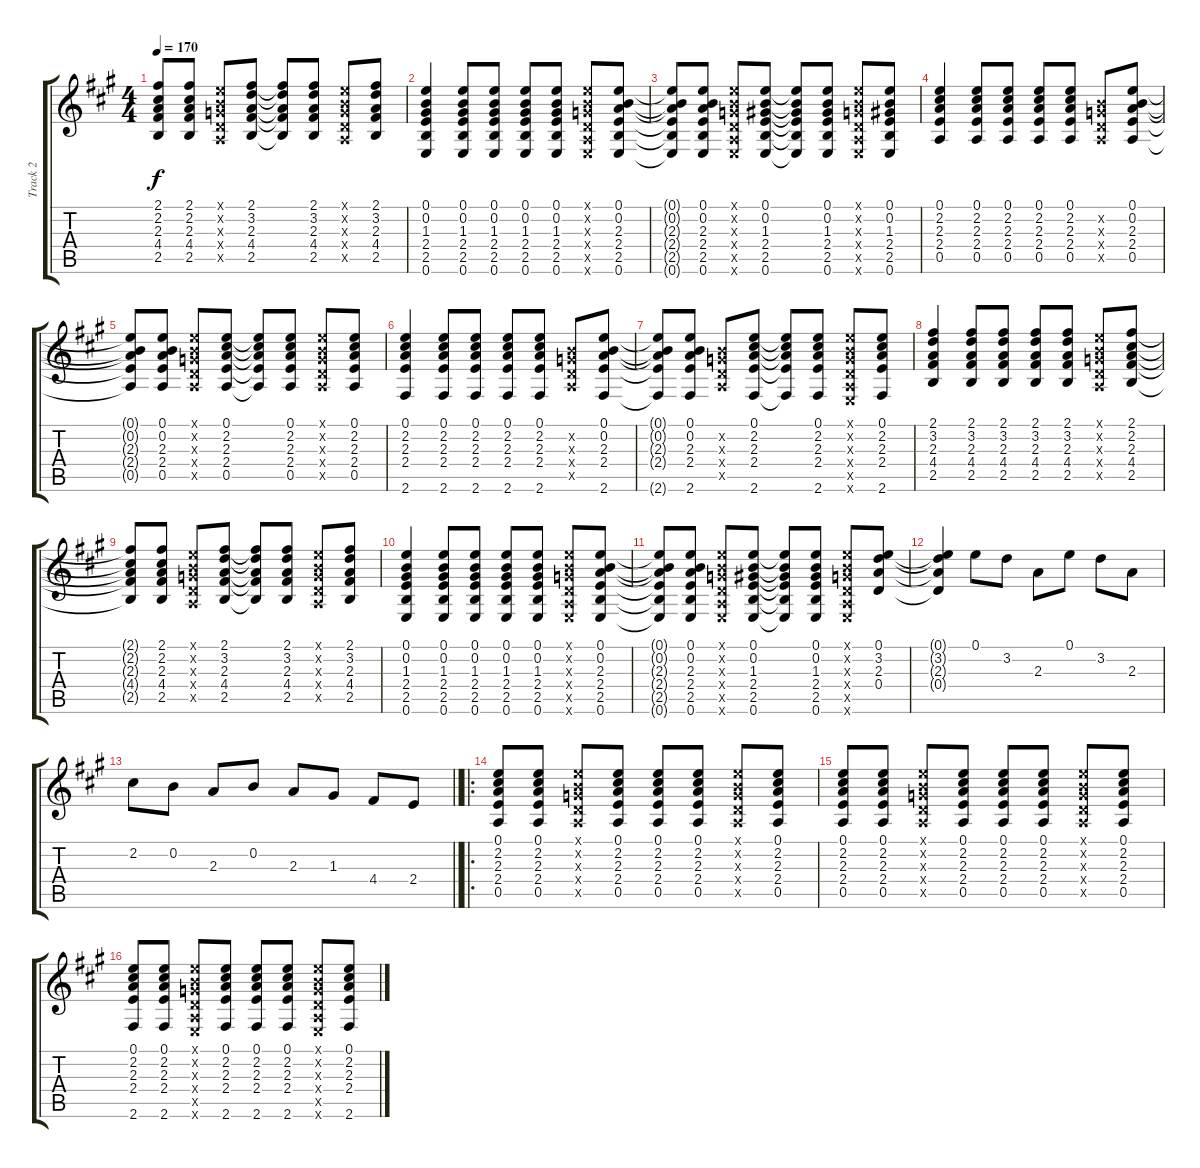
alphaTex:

\track ("Track 2" "Track 2") {instrument acousticguitarnylon}
\staff {score tabs}
\tuning (E4 B3 G3 D3 A2 E2) {hide}
\ts (4 4)
\tempo 170
\clef g2
\ks a
(2.1{t} 2.2{t} 2.3{t} 4.4{t} 2.5{t}).8{dy f} (2.1 2.2 2.3 4.4 2.5).8 (0.1{x} 0.2{x} 0.3{x} 0.4{x} 0.5{x}).8 (2.1 3.2 2.3 4.4 2.5).8 (2.1{t} 3.2{t} 2.3{t} 4.4{t} 2.5{t}).8 (2.1 3.2 2.3 4.4 2.5).8 (0.1{x} 0.2{x} 0.3{x} 0.4{x} 0.5{x}).8 (2.1 3.2 2.3 4.4 2.5).8 |
(0.1 0.2 1.3 2.4 2.5 0.6).4 (0.1 0.2 1.3 2.4 2.5 0.6).8 (0.1 0.2 1.3 2.4 2.5 0.6).8 (0.1 0.2 1.3 2.4 2.5 0.6).8 (0.1 0.2 1.3 2.4 2.5 0.6).8 (0.1{x} 0.2{x} 0.3{x} 0.4{x} 0.5{x} 0.6{x}).8 (0.1 0.2 2.3 2.4 2.5 0.6).8 |
(0.1{t} 0.2{t} 2.3{t} 2.4{t} 2.5{t} 0.6{t}).8 (0.1 0.2 2.3 2.4 2.5 0.6).8 (0.1{x} 0.2{x} 0.3{x} 0.4{x} 0.5{x} 0.6{x}).8 (0.1 0.2 1.3 2.4 2.5 0.6).8 (0.1{t} 0.2{t} 1.3{t} 2.4{t} 2.5{t} 0.6{t}).8 (0.1 0.2 1.3 2.4 2.5 0.6).8 (0.1{x} 0.2{x} 0.3{x} 0.4{x} 0.5{x} 0.6{x}).8 (0.1 0.2 1.3 2.4 2.5 0.6).8 |
(0.1 2.2 2.3 2.4 0.5).4 (0.1 2.2 2.3 2.4 0.5).8 (0.1 2.2 2.3 2.4 0.5).8 (0.1 2.2 2.3 2.4 0.5).8 (0.1 2.2 2.3 2.4 0.5).8 (0.2{x} 0.3{x} 0.4{x} 0.5{x}).8 (0.1 0.2 2.3 2.4 0.5).8 |
(0.1{t} 0.2{t} 2.3{t} 2.4{t} 0.5{t}).8 (0.1 0.2 2.3 2.4 0.5).8 (0.1{x} 0.2{x} 0.3{x} 0.4{x} 0.5{x}).8 (0.1 2.2 2.3 2.4 0.5).8 (0.1{t} 2.2{t} 2.3{t} 2.4{t} 0.5{t}).8 (0.1 2.2 2.3 2.4 0.5).8 (0.1{x} 0.2{x} 0.3{x} 0.4{x} 0.5{x}).8 (0.1 2.2 2.3 2.4 0.5).8 |
(0.1 2.2 2.3 2.4 2.6).4 (0.1 2.2 2.3 2.4 2.6).8 (0.1 2.2 2.3 2.4 2.6).8 (0.1 2.2 2.3 2.4 2.6).8 (0.1 2.2 2.3 2.4 2.6).8 (0.2{x} 0.3{x} 0.4{x} 0.5{x}).8 (0.1 0.2 2.3 2.4 2.6).8 |
(0.1{t} 0.2{t} 2.3{t} 2.4{t} 2.6{t}).8 (0.1 0.2 2.3 2.4 2.6).8 (0.2{x} 0.3{x} 0.4{x} 0.5{x}).8 (0.1 2.2 2.3 2.4 2.6).8 (0.1{t} 2.2{t} 2.3{t} 2.4{t} 2.6{t}).8 (0.1 2.2 2.3 2.4 2.6).8 (0.1{x} 0.2{x} 0.3{x} 0.4{x} 0.5{x} 0.6{x}).8 (0.1 2.2 2.3 2.4 2.6).8 |
(2.1 3.2 2.3 4.4 2.5).4 (2.1 3.2 2.3 4.4 2.5).8 (2.1 3.2 2.3 4.4 2.5).8 (2.1 3.2 2.3 4.4 2.5).8 (2.1 3.2 2.3 4.4 2.5).8 (0.1{x} 0.2{x} 0.3{x} 0.4{x} 0.5{x}).8 (2.1 2.2 2.3 4.4 2.5).8 |
(2.1{t} 2.2{t} 2.3{t} 4.4{t} 2.5{t}).8 (2.1 2.2 2.3 4.4 2.5).8 (0.1{x} 0.2{x} 0.3{x} 0.4{x} 0.5{x}).8 (2.1 3.2 2.3 4.4 2.5).8 (2.1{t} 3.2{t} 2.3{t} 4.4{t} 2.5{t}).8 (2.1 3.2 2.3 4.4 2.5).8 (0.1{x} 0.2{x} 0.3{x} 0.4{x} 0.5{x}).8 (2.1 3.2 2.3 4.4 2.5).8 |
(0.1 0.2 1.3 2.4 2.5 0.6).4 (0.1 0.2 1.3 2.4 2.5 0.6).8 (0.1 0.2 1.3 2.4 2.5 0.6).8 (0.1 0.2 1.3 2.4 2.5 0.6).8 (0.1 0.2 1.3 2.4 2.5 0.6).8 (0.1{x} 0.2{x} 0.3{x} 0.4{x} 0.5{x} 0.6{x}).8 (0.1 0.2 2.3 2.4 2.5 0.6).8 |
(0.1{t} 0.2{t} 2.3{t} 2.4{t} 2.5{t} 0.6{t}).8 (0.1 0.2 2.3 2.4 2.5 0.6).8 (0.1{x} 0.2{x} 0.3{x} 0.4{x} 0.5{x} 0.6{x}).8 (0.1 0.2 1.3 2.4 2.5 0.6).8 (0.1{t} 0.2{t} 1.3{t} 2.4{t} 2.5{t} 0.6{t}).8 (0.1 0.2 1.3 2.4 2.5 0.6).8 (0.1{x} 0.2{x} 0.3{x} 0.4{x} 0.5{x} 0.6{x}).8 (0.1 3.2 2.3 0.4).8 |
(0.1{t} 3.2{t} 2.3{t} 0.4{t}).4{volume 13} 0.1.8 3.2.8 2.3.8 0.1.8 3.2.8 2.3.8 |
\barLineRight lightlight
2.2.8 0.2.8 2.3.8 0.2.8 2.3.8 1.3.8 4.4.8 2.4.8 |
\ro
(0.1 2.2 2.3 2.4 0.5).8 (0.1 2.2 2.3 2.4 0.5).8 (0.1{x} 0.2{x} 0.3{x} 0.4{x} 0.5{x}).8 (0.1 2.2 2.3 2.4 0.5).8 (0.1 2.2 2.3 2.4 0.5).8 (0.1 2.2 2.3 2.4 0.5).8 (0.1{x} 0.2{x} 0.3{x} 0.4{x} 0.5{x}).8 (0.1 2.2 2.3 2.4 0.5).8 |
(0.1 2.2 2.3 2.4 0.5).8 (0.1 2.2 2.3 2.4 0.5).8 (0.1{x} 0.2{x} 0.3{x} 0.4{x} 0.5{x}).8 (0.1 2.2 2.3 2.4 0.5).8 (0.1 2.2 2.3 2.4 0.5).8 (0.1 2.2 2.3 2.4 0.5).8 (0.1{x} 0.2{x} 0.3{x} 0.4{x} 0.5{x}).8 (0.1 2.2 2.3 2.4 0.5).8 |
(0.1 2.2 2.3 2.4 2.6).8 (0.1 2.2 2.3 2.4 2.6).8 (0.1{x} 0.2{x} 0.3{x} 0.4{x} 0.5{x} 0.6{x}).8 (0.1 2.2 2.3 2.4 2.6).8 (0.1 2.2 2.3 2.4 2.6).8 (0.1 2.2 2.3 2.4 2.6).8 (0.1{x} 0.2{x} 0.3{x} 0.4{x} 0.5{x} 0.6{x}).8 (0.1 2.2 2.3 2.4 2.6).8
